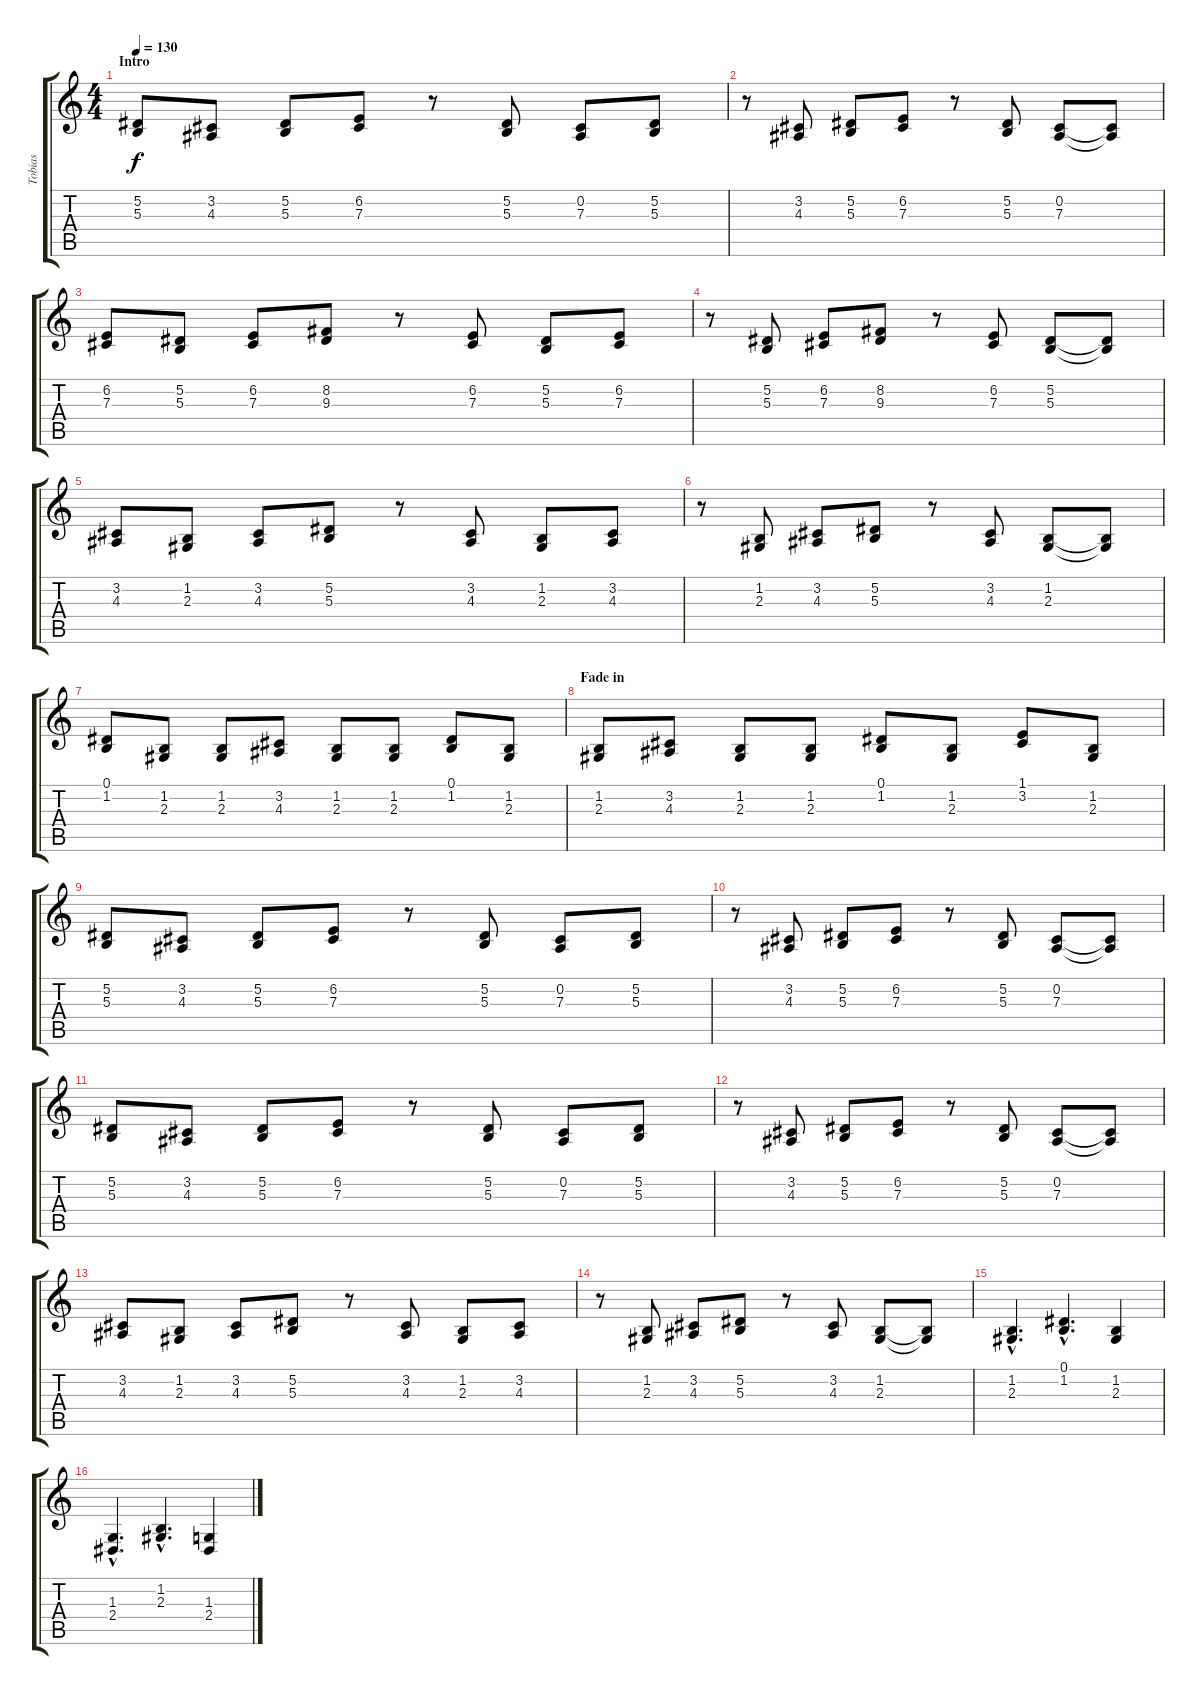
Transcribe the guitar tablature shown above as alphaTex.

\track ("Tobias" "Tobias") {instrument oboe}
\staff {score tabs}
\tuning (Eb4 Bb3 Gb3 Db3 Ab2 Eb2) {hide}
\ts (4 4)
\section ("" "Intro")
\tempo 130
\clef g2
\ks c
(5.2 5.3).8{dy f volume 5 instrument oboe} (3.2 4.3).8 (5.2 5.3).8 (6.2 7.3).8 r.8 (5.2 5.3).8 (0.2 7.3).8 (5.2 5.3).8 |
r.8 (3.2 4.3).8 (5.2 5.3).8 (6.2 7.3).8 r.8 (5.2 5.3).8 (0.2 7.3).8 (0.2{t} 7.3{t}).8 |
(6.2 7.3).8 (5.2 5.3).8 (6.2 7.3).8 (8.2 9.3).8 r.8 (6.2 7.3).8 (5.2 5.3).8 (6.2 7.3).8 |
r.8 (5.2 5.3).8 (6.2 7.3).8 (8.2 9.3).8 r.8 (6.2 7.3).8 (5.2 5.3).8 (5.2{t} 5.3{t}).8 |
(3.2 4.3).8 (1.2 2.3).8 (3.2 4.3).8 (5.2 5.3).8 r.8 (3.2 4.3).8 (1.2 2.3).8 (3.2 4.3).8 |
r.8 (1.2 2.3).8 (3.2 4.3).8 (5.2 5.3).8 r.8 (3.2 4.3).8 (1.2 2.3).8 (1.2{t} 2.3{t}).8 |
(0.1 1.2).8 (1.2 2.3).8 (1.2 2.3).8 (3.2 4.3).8 (1.2 2.3).8 (1.2 2.3).8 (0.1 1.2).8 (1.2 2.3).8 |
\section ("" "Fade in")
(1.2 2.3).8{volume 6} (3.2 4.3).8{volume 7} (1.2 2.3).8{volume 8} (1.2 2.3).8{volume 9} (0.1 1.2).8{volume 10} (1.2 2.3).8{volume 10} (1.1 3.2).8{volume 11} (1.2 2.3).8 |
(5.2 5.3).8 (3.2 4.3).8 (5.2 5.3).8 (6.2 7.3).8 r.8 (5.2 5.3).8 (0.2 7.3).8 (5.2 5.3).8 |
r.8 (3.2 4.3).8 (5.2 5.3).8 (6.2 7.3).8 r.8 (5.2 5.3).8 (0.2 7.3).8 (0.2{t} 7.3{t}).8 |
(5.2 5.3).8 (3.2 4.3).8 (5.2 5.3).8 (6.2 7.3).8 r.8 (5.2 5.3).8 (0.2 7.3).8 (5.2 5.3).8 |
r.8 (3.2 4.3).8 (5.2 5.3).8 (6.2 7.3).8 r.8 (5.2 5.3).8 (0.2 7.3).8 (0.2{t} 7.3{t}).8 |
(3.2 4.3).8 (1.2 2.3).8 (3.2 4.3).8 (5.2 5.3).8 r.8 (3.2 4.3).8 (1.2 2.3).8 (3.2 4.3).8 |
r.8 (1.2 2.3).8 (3.2 4.3).8 (5.2 5.3).8 r.8 (3.2 4.3).8 (1.2 2.3).8 (1.2{t} 2.3{t}).8 |
(1.2{hac} 2.3{hac}).4{d} (0.1{hac} 1.2{hac}).4{d} (1.2 2.3).4 |
(1.3{hac} 2.4{hac}).4{d} (1.2{hac} 2.3{hac}).4{d} (1.3 2.4).4
